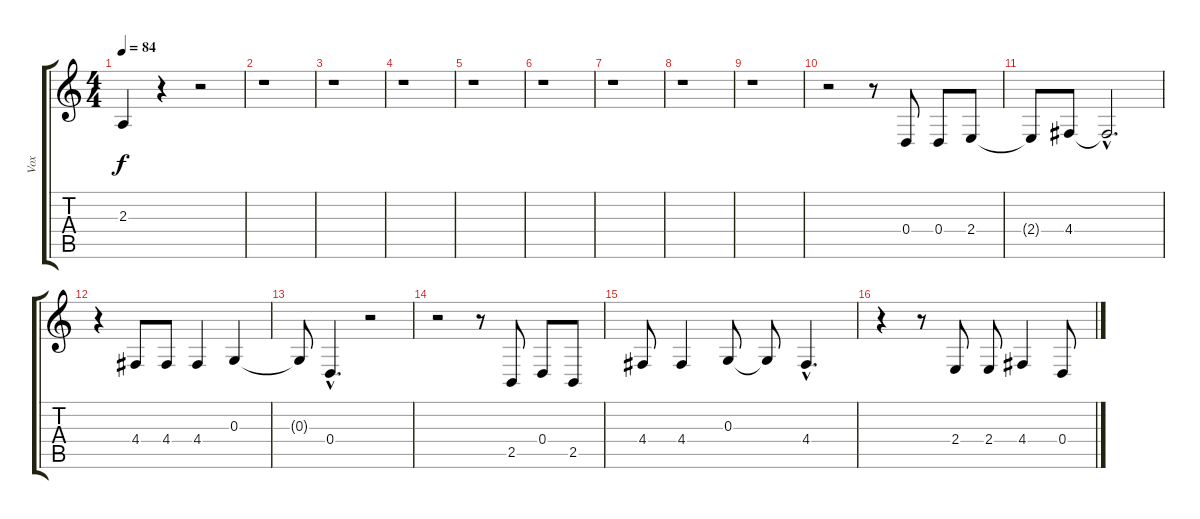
\track ("Vox" "Vox") {instrument drawbarorgan}
\staff {score tabs}
\tuning (E4 B3 G3 D3 A2 E2) {hide}
\ts (4 4)
\tempo 84
\clef g2
\ks c
2.3{t}.4{dy f} r.4 r.2 |
r.1 |
r.1 |
r.1 |
r.1 |
r.1 |
r.1 |
r.1 |
r.1 |
r.2 r.8 0.4.8 0.4.8 2.4.8 |
2.4{t}.8 4.4.8 4.4{hac t}.2{d} |
r.4 4.4.8 4.4.8 4.4.4 0.3.4 |
0.3{t}.8 0.4{hac}.4{d} r.2 |
r.2 r.8 2.5.8 0.4.8 2.5.8 |
4.4.8 4.4.4 0.3.8 0.3{t}.8 4.4{hac}.4{d} |
r.4 r.8 2.4.8 2.4.8 4.4.4 0.4.8
